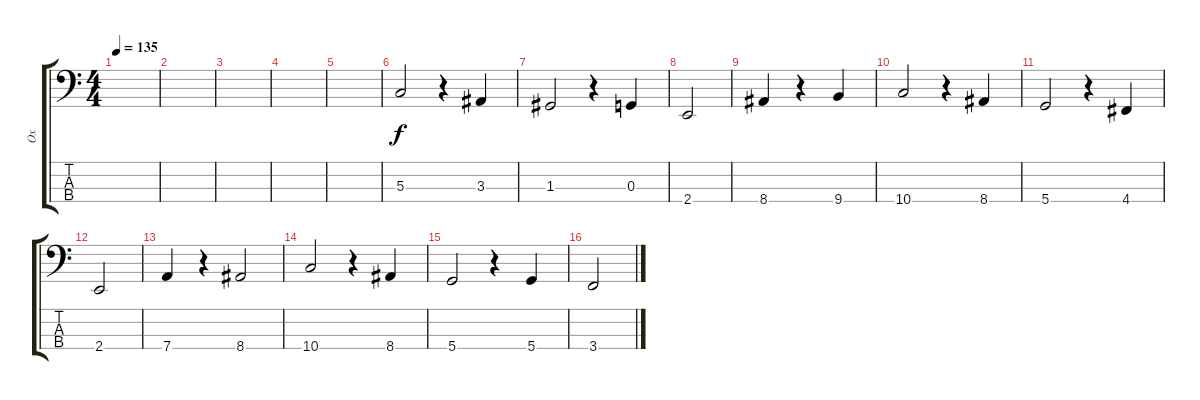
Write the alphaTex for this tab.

\track ("Ox" "Ox") {instrument electricbassfinger}
\staff {score tabs}
\tuning (F2 C2 G1 D1) {hide}
\ts (4 4)
\tempo 135
\clef f4
\ks c
|
|
|
|
|
5.3.2 r.4 3.3.4 |
1.3.2 r.4 0.3.4 |
2.4.2 |
8.4.4 r.4 9.4.4 |
10.4.2 r.4 8.4.4 |
5.4.2 r.4 4.4.4 |
2.4.2 |
7.4.4 r.4 8.4.2 |
10.4.2 r.4 8.4.4 |
5.4.2 r.4 5.4.4 |
3.4.2
